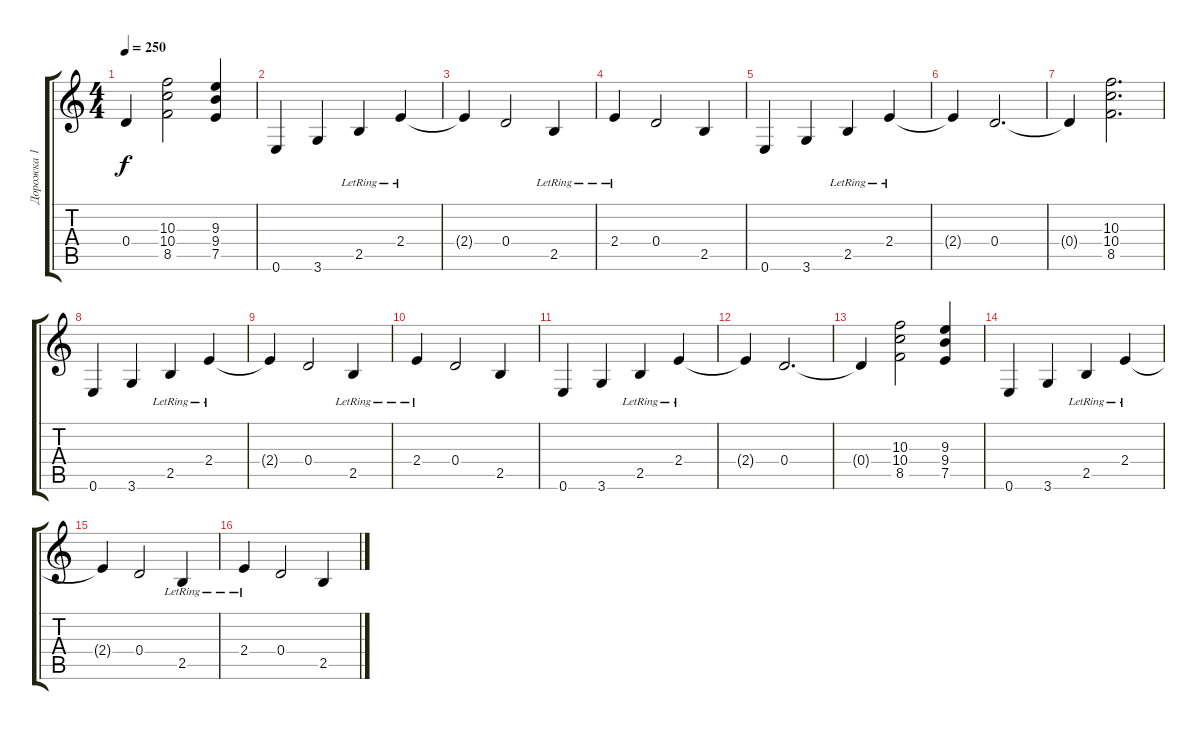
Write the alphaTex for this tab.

\track ("Дорожка 1" "Дорожка 1") {instrument distortionguitar}
\staff {score tabs}
\tuning (E4 B3 G3 D3 A2 E2) {hide}
\ts (4 4)
\tempo 250
\clef g2
\ks c
0.4{t}.4{dy f} (10.3 10.4 8.5).2 (9.3 9.4 7.5).4 |
0.6.4 3.6.4 2.5{lr}.4 2.4{lr}.4 |
2.4{t}.4 0.4.2 2.5{lr}.4 |
2.4{lr}.4 0.4.2 2.5.4 |
0.6.4 3.6.4 2.5{lr}.4 2.4{lr}.4 |
2.4{t}.4 0.4.2{d} |
0.4{t}.4 (10.3 10.4 8.5).2{d} |
0.6.4 3.6.4 2.5{lr}.4 2.4{lr}.4 |
2.4{t}.4 0.4.2 2.5{lr}.4 |
2.4{lr}.4 0.4.2 2.5.4 |
0.6.4 3.6.4 2.5{lr}.4 2.4{lr}.4 |
2.4{t}.4 0.4.2{d} |
0.4{t}.4 (10.3 10.4 8.5).2 (9.3 9.4 7.5).4 |
0.6.4 3.6.4 2.5{lr}.4 2.4{lr}.4 |
2.4{t}.4 0.4.2 2.5{lr}.4 |
2.4{lr}.4 0.4.2 2.5.4
